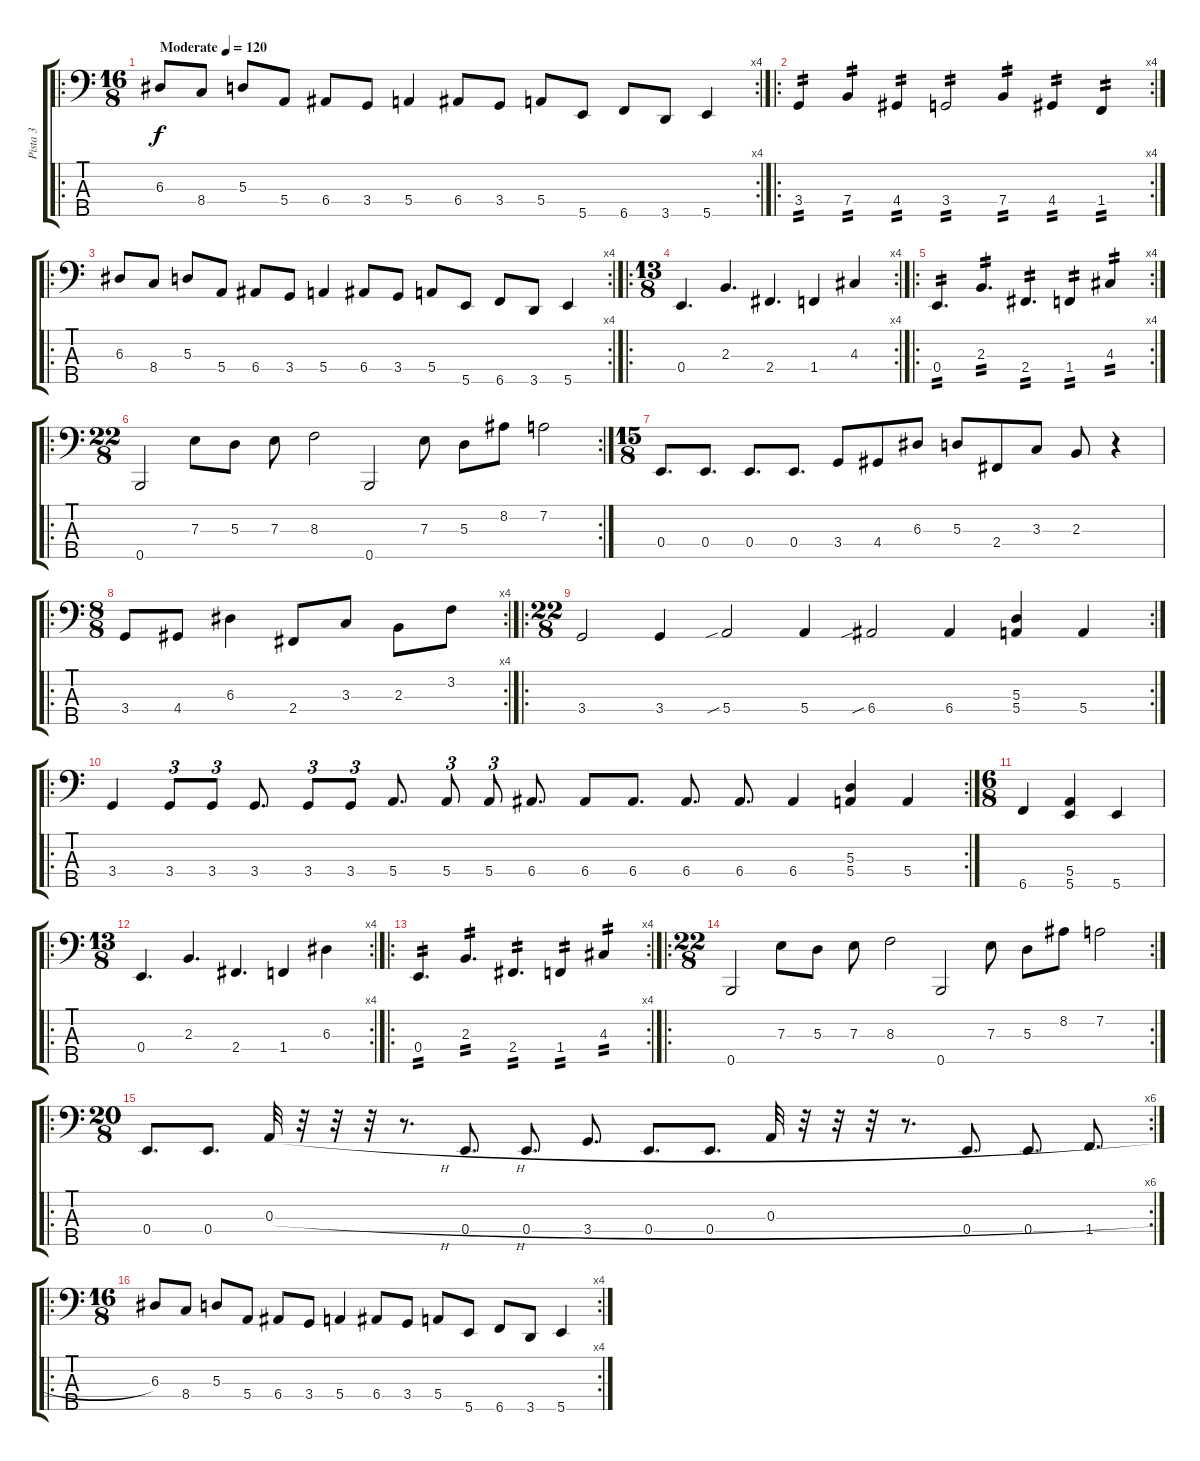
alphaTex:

\track ("Pista 3" "Pista 3") {instrument electricbasspick}
\staff {score tabs}
\tuning (G2 D2 A1 E1 B0) {hide}
\ro
\rc 4
\ts (16 8)
\tempo (120 "Moderate")
\clef f4
\ks c
6.3.8{dy f instrument electricbasspick} 8.4.8 5.3.8 5.4.8 6.4.8 3.4.8 5.4.4 6.4.8 3.4.8 5.4.8 5.5.8 6.5.8 3.5.8 5.5.4 |
\ro
\rc 4
3.4.4{tp 2} 7.4.4{tp 2} 4.4.4{tp 2} 3.4.2{tp 2} 7.4.4{tp 2} 4.4.4{tp 2} 1.4.4{tp 2} |
\ro
\rc 4
6.3.8 8.4.8 5.3.8 5.4.8 6.4.8 3.4.8 5.4.4 6.4.8 3.4.8 5.4.8 5.5.8 6.5.8 3.5.8 5.5.4 |
\ro
\rc 4
\ts (13 8)
0.4.4{d} 2.3.4{d} 2.4.4{d} 1.4.4 4.3.4 |
\ro
\rc 4
0.4.4{d tp 2} 2.3.4{d tp 2} 2.4.4{d tp 2} 1.4.4{tp 2} 4.3.4{tp 2} |
\ro
\rc 2
\ts (22 8)
0.5.2 7.3.8 5.3.8 7.3.8 8.3.2 0.5.2 7.3.8 5.3.8 8.2.8 7.2.2 |
\ts (15 8)
0.4.8{d} 0.4.8{d} 0.4.8{d} 0.4.8{d} 3.4.8 4.4.8 6.3.8 5.3.8 2.4.8 3.3.8 2.3.8 r.4 |
\ro
\rc 4
\ts (8 8)
3.4.8 4.4.8 6.3.4 2.4.8 3.3.8 2.3.8 3.2.8 |
\ro
\rc 2
\ts (22 8)
3.4.2 3.4.4 5.4{sib}.2 5.4.4 6.4{sib}.2 6.4.4 (5.3 5.4).4 5.4.4 |
\ro
\rc 2
3.4.4 3.4.8{tu (3 2)} 3.4.8{tu (3 2)} 3.4.8{d} 3.4.8{tu (3 2)} 3.4.8{tu (3 2)} 5.4.8{d} 5.4.8{tu (3 2)} 5.4.8{tu (3 2)} 6.4.8{d} 6.4.8 6.4.8{d} 6.4.8{d} 6.4.8{d} 6.4.4 (5.3 5.4).4 5.4.4 |
\ts (6 8)
6.5.4 (5.4 5.5).4 5.5.4 |
\ro
\rc 4
\ts (13 8)
0.4.4{d} 2.3.4{d} 2.4.4{d} 1.4.4 6.3.4 |
\ro
\rc 4
0.4.4{d tp 2} 2.3.4{d tp 2} 2.4.4{d tp 2} 1.4.4{tp 2} 4.3.4{tp 2} |
\ro
\rc 2
\ts (22 8)
0.5.2 7.3.8 5.3.8 7.3.8 8.3.2 0.5.2 7.3.8 5.3.8 8.2.8 7.2.2 |
\ro
\rc 6
\ts (20 8)
0.4.8{d} 0.4.8{d} 0.3{h}.32 r.32 r.32 r.32 r.8{d} 0.4.8{d} 0.4.8{d} 3.4.8{d} 0.4.8{d} 0.4.8{d} 0.3{h}.32 r.32 r.32 r.32 r.8{d} 0.4.8{d} 0.4.8{d} 1.4.8{d} |
\ro
\rc 4
\ts (16 8)
6.3.8 8.4.8 5.3.8 5.4.8 6.4.8 3.4.8 5.4.4 6.4.8 3.4.8 5.4.8 5.5.8 6.5.8 3.5.8 5.5.4
